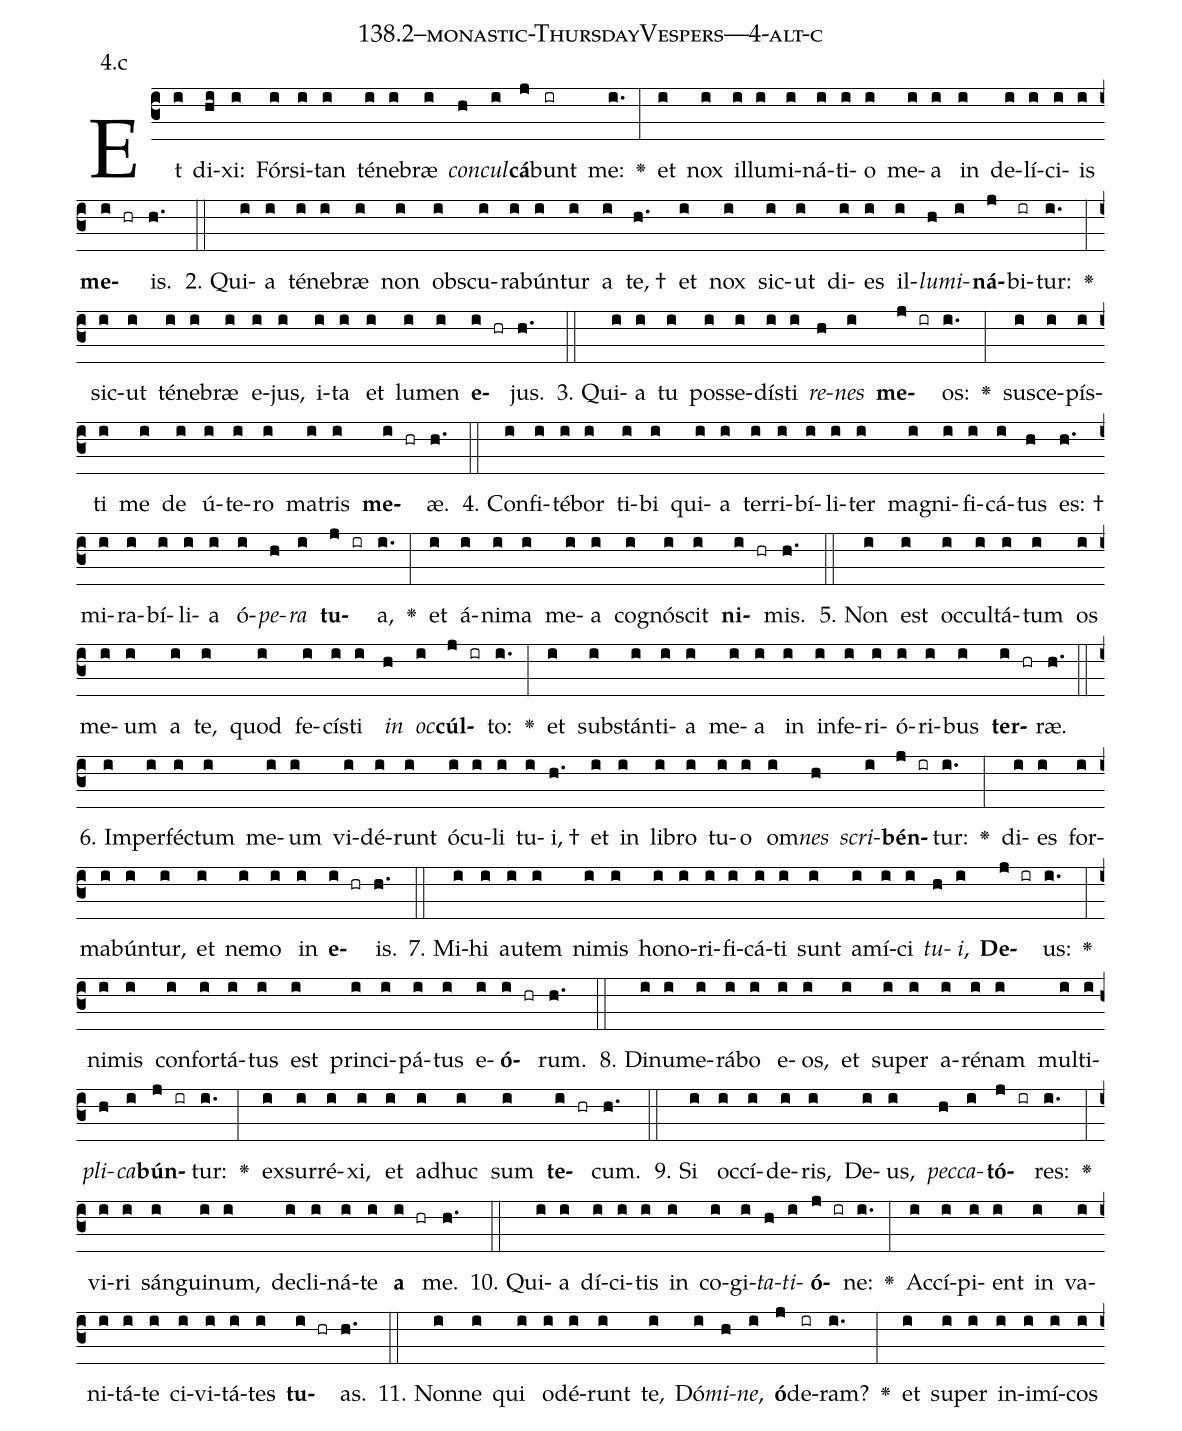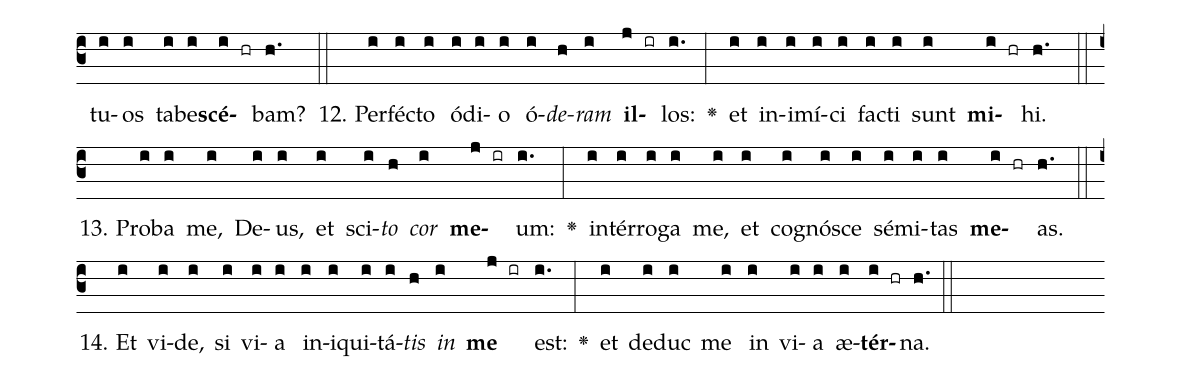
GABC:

name: 138.2--monastic-ThursdayVespers---4-alt-c;
annotation: 4.c;
%%
(c3)Et(i) di(hi)xi:(i) Fór(i)si(i)tan(i) té(i)ne(i)bræ(i) <i>con</i>(h)<i>cul</i>(i)<b>cá</b>(j)bunt(ir) me:(i.) <v>\greheightstar</v>(:) et(i) nox(i) il(i)lu(i)mi(i)ná(i)ti(i)o(i) me(i)a(i) in(i) de(i)lí(i)ci(i)is(i) <b>me</b>(i hr)is.(h.) (::)
2. Qui(i)a(i) té(i)ne(i)bræ(i) non(i) obs(i)cu(i)ra(i)bún(i)tur(i) a(i) te, †(h.) et(i) nox(i) sic(i)ut(i) di(i)es(i) il(i)<i>lu</i>(h)<i>mi</i>(i)<b>ná</b>(j)bi(ir)tur:(i.) <v>\greheightstar</v>(:) sic(i)ut(i) té(i)ne(i)bræ(i) e(i)jus,(i) i(i)ta(i) et(i) lu(i)men(i) <b>e</b>(i hr)jus.(h.) (::)
3. Qui(i)a(i) tu(i) pos(i)se(i)dís(i)ti(i) <i>re</i>(h)<i>nes</i>(i) <b>me</b>(j ir)os:(i.) <v>\greheightstar</v>(:) su(i)sce(i)pís(i)ti(i) me(i) de(i) ú(i)te(i)ro(i) ma(i)tris(i) <b>me</b>(i hr)æ.(h.) (::)
4. Con(i)fi(i)té(i)bor(i) ti(i)bi(i) qui(i)a(i) ter(i)ri(i)bí(i)li(i)ter(i) ma(i)gni(i)fi(i)cá(i)tus(h) es: †(h.) mi(i)ra(i)bí(i)li(i)a(i) ó(i)<i>pe</i>(h)<i>ra</i>(i) <b>tu</b>(j ir)a,(i.) <v>\greheightstar</v>(:) et(i) á(i)ni(i)ma(i) me(i)a(i) co(i)gnó(i)scit(i) <b>ni</b>(i hr)mis.(h.) (::)
5. Non(i) est(i) oc(i)cul(i)tá(i)tum(i) os(i) me(i)um(i) a(i) te,(i) quod(i) fe(i)cís(i)ti(i) <i>in</i>(h) <i>oc</i>(i)<b>cúl</b>(j ir)to:(i.) <v>\greheightstar</v>(:) et(i) sub(i)stán(i)ti(i)a(i) me(i)a(i) in(i) in(i)fe(i)ri(i)ó(i)ri(i)bus(i) <b>ter</b>(i hr)ræ.(h.) (::)
6. Im(i)per(i)féc(i)tum(i) me(i)um(i) vi(i)dé(i)runt(i) ó(i)cu(i)li(i) tu(i)i, †(h.) et(i) in(i) li(i)bro(i) tu(i)o(i) om(i)<i>nes</i>(h) <i>scri</i>(i)<b>bén</b>(j ir)tur:(i.) <v>\greheightstar</v>(:) di(i)es(i) for(i)ma(i)bún(i)tur,(i) et(i) ne(i)mo(i) in(i) <b>e</b>(i hr)is.(h.) (::)
7. Mi(i)hi(i) au(i)tem(i) ni(i)mis(i) ho(i)no(i)ri(i)fi(i)cá(i)ti(i) sunt(i) a(i)mí(i)ci(i) <i>tu</i>(h)<i>i</i>,(i) <b>De</b>(j ir)us:(i.) <v>\greheightstar</v>(:) ni(i)mis(i) con(i)for(i)tá(i)tus(i) est(i) prin(i)ci(i)pá(i)tus(i) e(i)<b>ó</b>(i hr)rum.(h.) (::)
8. Di(i)nu(i)me(i)rá(i)bo(i) e(i)os,(i) et(i) su(i)per(i) a(i)ré(i)nam(i) mul(i)ti(i)<i>pli</i>(h)<i>ca</i>(i)<b>bún</b>(j ir)tur:(i.) <v>\greheightstar</v>(:) ex(i)sur(i)ré(i)xi,(i) et(i) ad(i)huc(i) sum(i) <b>te</b>(i hr)cum.(h.) (::)
9. Si(i) oc(i)cí(i)de(i)ris,(i) De(i)us,(i) <i>pec</i>(h)<i>ca</i>(i)<b>tó</b>(j ir)res:(i.) <v>\greheightstar</v>(:) vi(i)ri(i) sán(i)gui(i)num,(i) de(i)cli(i)ná(i)te(i) <b>a</b>(i hr) me.(h.) (::)
10. Qui(i)a(i) dí(i)ci(i)tis(i) in(i) co(i)gi(i)<i>ta</i>(h)<i>ti</i>(i)<b>ó</b>(j ir)ne:(i.) <v>\greheightstar</v>(:) Ac(i)cí(i)pi(i)ent(i) in(i) va(i)ni(i)tá(i)te(i) ci(i)vi(i)tá(i)tes(i) <b>tu</b>(i hr)as.(h.) (::)
11. Non(i)ne(i) qui(i) o(i)dé(i)runt(i) te,(i) Dó(i)<i>mi</i>(h)<i>ne</i>,(i) <b>ó</b>(j)de(ir)ram?(i.) <v>\greheightstar</v>(:) et(i) su(i)per(i) in(i)i(i)mí(i)cos(i) tu(i)os(i) ta(i)be(i)<b>scé</b>(i hr)bam?(h.) (::)
12. Per(i)féc(i)to(i) ó(i)di(i)o(i) ó(i)<i>de</i>(h)<i>ram</i>(i) <b>il</b>(j ir)los:(i.) <v>\greheightstar</v>(:) et(i) in(i)i(i)mí(i)ci(i) fac(i)ti(i) sunt(i) <b>mi</b>(i hr)hi.(h.) (::)
13. Pro(i)ba(i) me,(i) De(i)us,(i) et(i) sci(i)<i>to</i>(h) <i>cor</i>(i) <b>me</b>(j ir)um:(i.) <v>\greheightstar</v>(:) in(i)tér(i)ro(i)ga(i) me,(i) et(i) co(i)gnó(i)sce(i) sé(i)mi(i)tas(i) <b>me</b>(i hr)as.(h.) (::)
14. Et(i) vi(i)de,(i) si(i) vi(i)a(i) in(i)i(i)qui(i)tá(i)<i>tis</i>(h) <i>in</i>(i) <b>me</b>(j ir) est:(i.) <v>\greheightstar</v>(:) et(i) de(i)duc(i) me(i) in(i) vi(i)a(i) æ(i)<b>tér</b>(i hr)na.(h.) (::)
